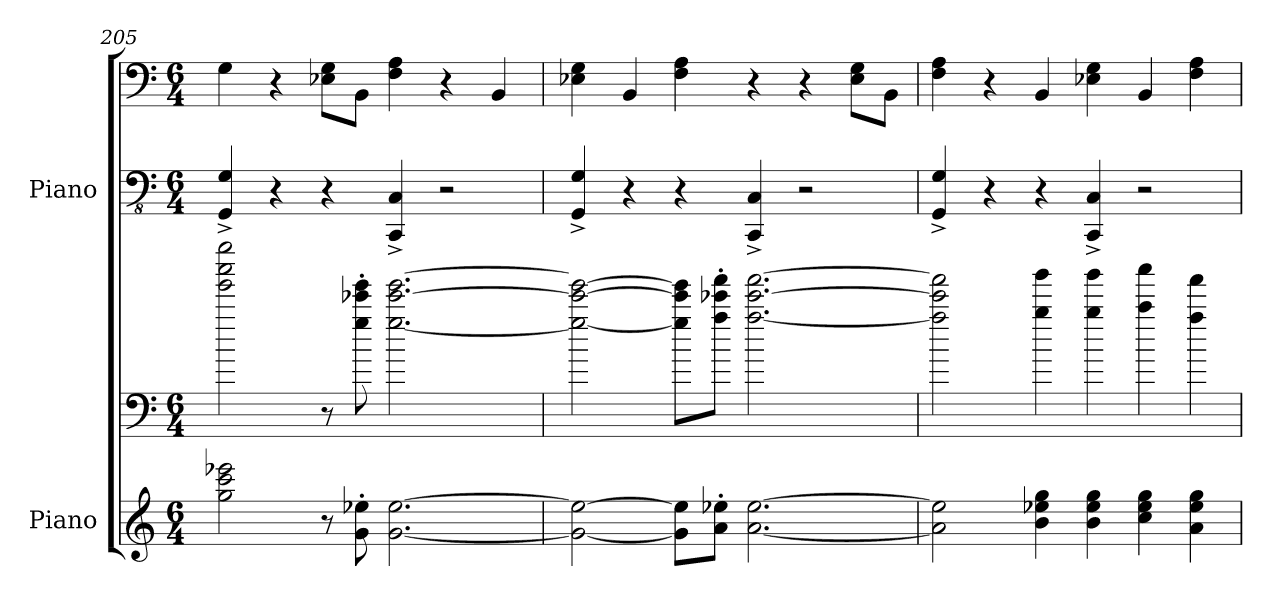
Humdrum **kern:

**kern	**kern	**kern	**kern
*part2	*part2	*part1	*part1
*staff4	*staff3	*staff2	*staff1
*I"Piano	*	*I"Piano	*
*I'Pno.	*	*I'Pno.	*
*clefG2	*clefF4	*clefFv4	*clefF4
*k[]	*k[]	*k[]	*k[]
*M6/4	*M6/4	*M6/4	*M6/4
=205	=205	=205	=205
2gg\ 2ccc\ 2eee-X\	2ggg\ 2cccc\ 2gggg\	4GGG/^ 4GG/^	4G\
.	.	4r	4r
8r	8r	4r	8E-X\ 8G\L
8g\' 8ee-X\'	8gg\' 8eee-X\' 8ggg\'	.	8BB\J
[2.g\ [2.ee-\	[2.gg\ [2.eee-\ [2.ggg\	4CCC/^ 4CC/^	4F\ 4A\
.	.	2r	4r
.	.	.	4BB/
!!LO:LB:g=z
=206	=206	=206	=206
2g\_ 2ee-\_	2gg\_ 2eee-\_ 2ggg\_	4GGG/^ 4GG/^	4E-X\ 4G\
.	.	4r	4BB/
8g\] 8ee-\]L	8gg\] 8eee-\] 8ggg\]L	4r	4F\ 4A\
8a\' 8ee-X\'J	8aa\' 8eee-X\' 8aaa\'J	.	.
[2.a\ [2.ee-\	[2.aa\ [2.eee-\ [2.aaa\	4CCC/^ 4CC/^	4r
.	.	2r	4r
.	.	.	8E-\ 8G\L
.	.	.	8BB\J
=207	=207	=207	=207
2a\] 2ee-\]	2aa\] 2eee-\] 2aaa\]	4GGG/^ 4GG/^	4F\ 4A\
.	.	4r	4r
4b\ 4ee-X\ 4gg\	4bb\ 4bbb\	4r	4BB/
4b\ 4ee-\ 4gg\	4bb\ 4bbb\	4CCC/^ 4CC/^	4E-X\ 4G\
4cc\ 4ee-\ 4gg\	4ccc\ 4cccc\	2r	4BB/
4a\ 4ee-\ 4gg\	4aa\ 4aaa\	.	4F\ 4A\
=	=	=	=
*-	*-	*-	*-
